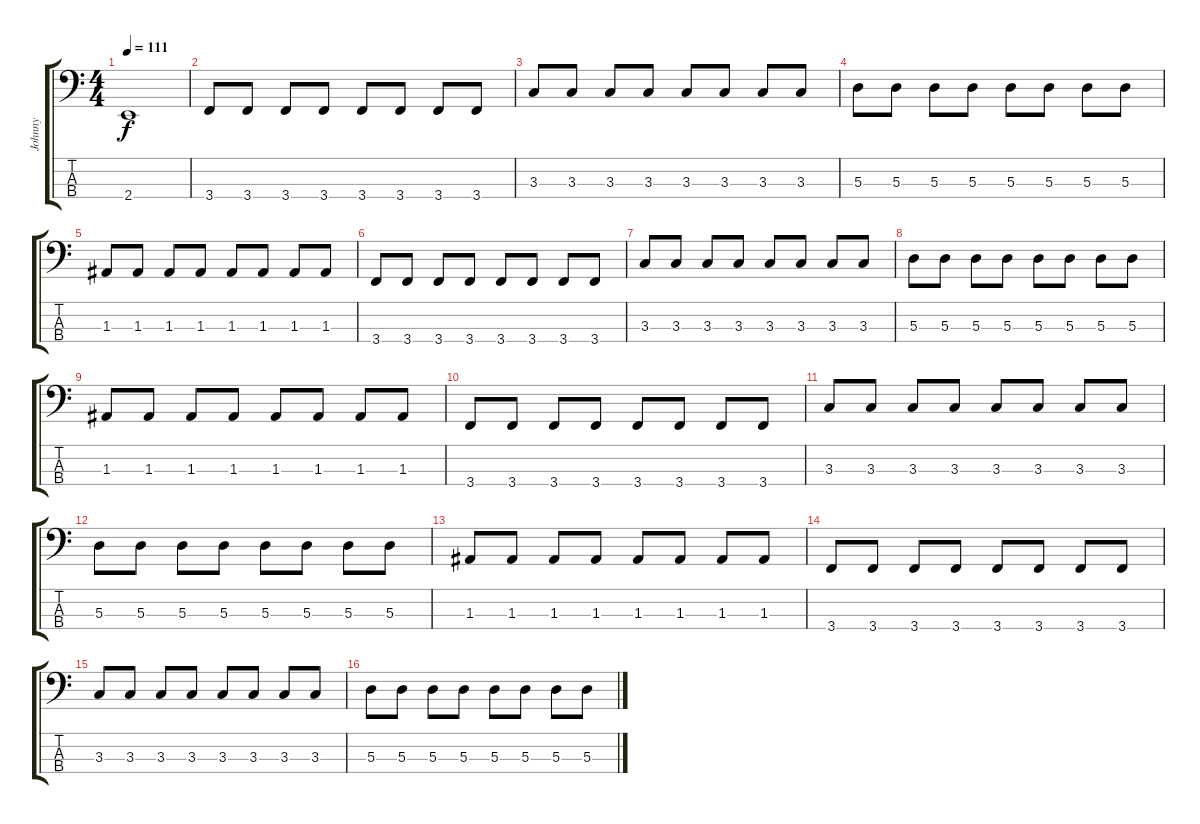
\track ("Johnny" "Johnny") {instrument electricbassfinger}
\staff {score tabs}
\tuning (G2 D2 A1 D1) {hide}
\ts (4 4)
\tempo 111
\clef f4
\ks c
2.4{t}.1{dy f} |
3.4.8 3.4.8 3.4.8 3.4.8 3.4.8 3.4.8 3.4.8 3.4.8 |
3.3.8 3.3.8 3.3.8 3.3.8 3.3.8 3.3.8 3.3.8 3.3.8 |
5.3.8 5.3.8 5.3.8 5.3.8 5.3.8 5.3.8 5.3.8 5.3.8 |
1.3.8 1.3.8 1.3.8 1.3.8 1.3.8 1.3.8 1.3.8 1.3.8 |
3.4.8 3.4.8 3.4.8 3.4.8 3.4.8 3.4.8 3.4.8 3.4.8 |
3.3.8 3.3.8 3.3.8 3.3.8 3.3.8 3.3.8 3.3.8 3.3.8 |
5.3.8 5.3.8 5.3.8 5.3.8 5.3.8 5.3.8 5.3.8 5.3.8 |
1.3.8 1.3.8 1.3.8 1.3.8 1.3.8 1.3.8 1.3.8 1.3.8 |
3.4.8 3.4.8 3.4.8 3.4.8 3.4.8 3.4.8 3.4.8 3.4.8 |
3.3.8 3.3.8 3.3.8 3.3.8 3.3.8 3.3.8 3.3.8 3.3.8 |
5.3.8 5.3.8 5.3.8 5.3.8 5.3.8 5.3.8 5.3.8 5.3.8 |
1.3.8 1.3.8 1.3.8 1.3.8 1.3.8 1.3.8 1.3.8 1.3.8 |
3.4.8 3.4.8 3.4.8 3.4.8 3.4.8 3.4.8 3.4.8 3.4.8 |
3.3.8 3.3.8 3.3.8 3.3.8 3.3.8 3.3.8 3.3.8 3.3.8 |
5.3.8 5.3.8 5.3.8 5.3.8 5.3.8 5.3.8 5.3.8 5.3.8
